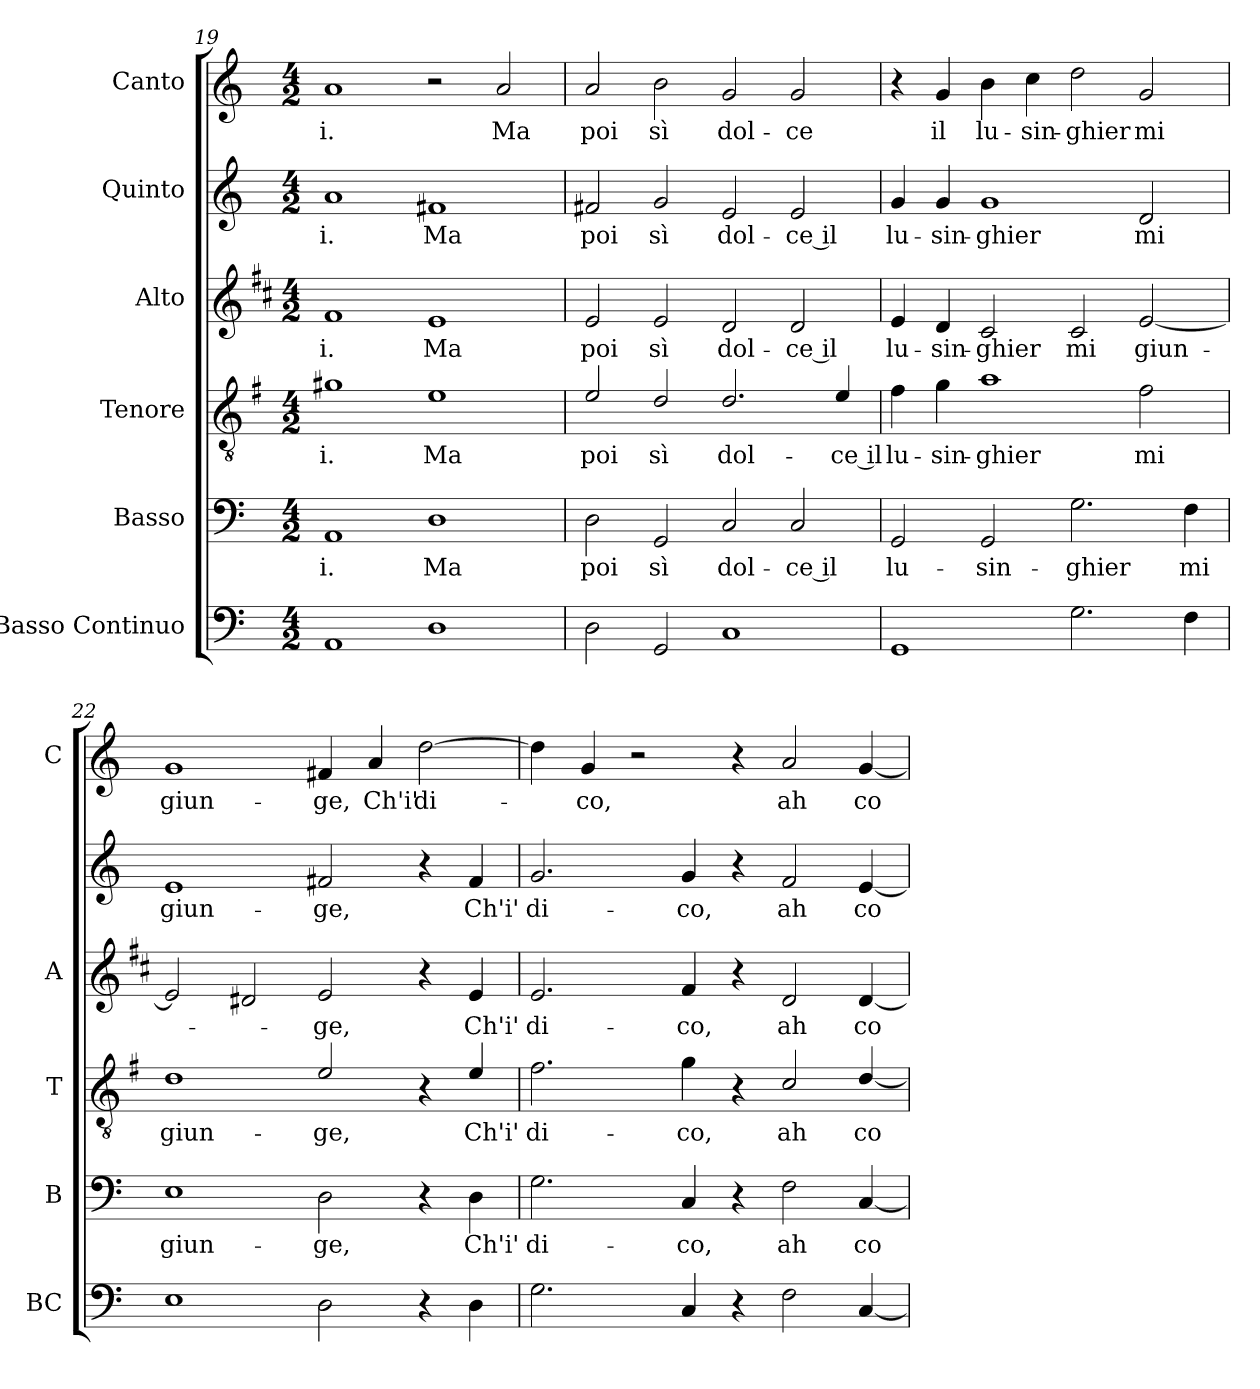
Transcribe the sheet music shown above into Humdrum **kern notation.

**kern	**kern	**text	**kern	**text	**kern	**text	**kern	**text	**kern	**text
*part6	*part5	*part5	*part4	*part4	*part3	*part3	*part2	*part2	*part1	*part1
*staff6	*staff5	*staff5	*staff4	*staff4	*staff3	*staff3	*staff2	*staff2	*staff1	*staff1
*I"Basso Continuo	*I"Basso	*	*I"Tenore	*	*I"Alto	*	*I"Quinto	*	*I"Canto	*
*I'BC	*I'B	*	*I'T	*	*I'A	*	*	*	*I'C	*
*clefF4	*clefF4	*	*clefGv2	*	*clefG2	*	*clefG2	*	*clefG2	*
*	*	*	*ITrd4c7	*	*ITrd1c2	*	*	*	*	*
*k[]	*k[]	*	*k[]	*	*k[]	*	*k[]	*	*k[]	*
*C:	*C:	*	*C:	*	*C:	*	*C:	*	*C:	*
*M4/2	*M4/2	*	*M4/2	*	*M4/2	*	*M4/2	*	*M4/2	*
=19	=19	=19	=19	=19	=19	=19	=19	=19	=19	=19
!	!	!LO:LY:b	!	!LO:LY:b	!	!LO:LY:b	!	!LO:LY:b	!	!LO:LY:b
1AA	1AA	-i.	1c#X	-i.	1e	-i.	1a	-i.	1a	-i.
!	!	!LO:LY:b	!	!LO:LY:b	!	!LO:LY:b	!	!LO:LY:b	!	!
1D	1D	Ma	1A	Ma	1d	Ma	1f#X	Ma	2r	.
!	!	!	!	!	!	!	!	!	!	!LO:LY:b
.	.	.	.	.	.	.	.	.	2a/	Ma
=20	=20	=20	=20	=20	=20	=20	=20	=20	=20	=20
!	!	!LO:LY:b	!	!LO:LY:b	!	!LO:LY:b	!	!LO:LY:b	!	!LO:LY:b
2D\	2D\	poi	2A/	poi	2d/	poi	2f#X/	poi	2a/	poi
!	!	!LO:LY:b	!	!LO:LY:b	!	!LO:LY:b	!	!LO:LY:b	!	!LO:LY:b
2GG/	2GG/	sì	2G/	sì	2d/	sì	2g/	sì	2b\	sì
!	!	!LO:LY:b	!	!LO:LY:b	!	!LO:LY:b	!	!LO:LY:b	!	!LO:LY:b
1C	2C/	dol-	2.G/	dol-	2c/	dol-	2e/	dol-	2g/	dol-
!	!	!LO:LY:b	!	!	!	!LO:LY:b	!	!LO:LY:b	!	!LO:LY:b
.	2C/	-ce il	.	.	2c/	-ce il	2e/	-ce il	2g/	-ce
!	!	!	!	!LO:LY:b	!	!	!	!	!	!
.	.	.	4A/	-ce il	.	.	.	.	.	.
=21	=21	=21	=21	=21	=21	=21	=21	=21	=21	=21
!	!	!LO:LY:b	!	!LO:LY:b	!	!LO:LY:b	!	!LO:LY:b	!	!
1GG	2GG/	lu-	4B\	lu-	4d/	lu-	4g/	lu-	4r	.
!	!	!	!	!LO:LY:b	!	!LO:LY:b	!	!LO:LY:b	!	!LO:LY:b
.	.	.	4c\	-sin-	4c/	-sin-	4g/	-sin-	4g/	il
!	!	!LO:LY:b	!	!LO:LY:b	!	!LO:LY:b	!	!LO:LY:b	!	!LO:LY:b
.	2GG/	-sin-	1d	-ghier	2B/	-ghier	1g	-ghier	4b\	lu-
!	!	!	!	!	!	!	!	!	!	!LO:LY:b
.	.	.	.	.	.	.	.	.	4cc\	-sin-
!	!	!LO:LY:b	!	!	!	!LO:LY:b	!	!	!	!LO:LY:b
2.G\	2.G\	-ghier	.	.	2B/	mi	.	.	2dd\	-ghier
!	!	!	!	!LO:LY:b	!	!LO:LY:b	!	!LO:LY:b	!	!LO:LY:b
.	.	.	2B\	mi	[2d/	giun-	2d/	mi	2g/	mi
!	!	!LO:LY:b	!	!	!	!	!	!	!	!
4F\	4F\	mi	.	.	.	.	.	.	.	.
!!LO:LB:g=z
=22	=22	=22	=22	=22	=22	=22	=22	=22	=22	=22
!	!	!LO:LY:b	!	!LO:LY:b	!	!	!	!LO:LY:b	!	!LO:LY:b
1E	1E	giun-	1G	giun-	2d/]	.	1e	giun-	1g	giun-
.	.	.	.	.	2c#X/	.	.	.	.	.
!	!	!LO:LY:b	!	!LO:LY:b	!	!LO:LY:b	!	!LO:LY:b	!	!LO:LY:b
2D\	2D\	-ge,	2A/	-ge,	2d/	-ge,	2f#X/	-ge,	4f#X/	-ge,
!	!	!	!	!	!	!	!	!	!	!LO:LY:b
.	.	.	.	.	.	.	.	.	4a/	Ch'i'
!	!	!	!	!	!	!	!	!	!	!LO:LY:b
4r	4r	.	4r	.	4r	.	4r	.	[2dd\	di-
!	!	!LO:LY:b	!	!LO:LY:b	!	!LO:LY:b	!	!LO:LY:b	!	!
4D\	4D\	Ch'i'	4A/	Ch'i'	4d/	Ch'i'	4f#/	Ch'i'	.	.
=23	=23	=23	=23	=23	=23	=23	=23	=23	=23	=23
!	!	!LO:LY:b	!	!LO:LY:b	!	!LO:LY:b	!	!LO:LY:b	!	!
2.G\	2.G\	di-	2.B\	di-	2.d/	di-	2.g/	di-	4dd\]	.
!	!	!	!	!	!	!	!	!	!	!LO:LY:b
.	.	.	.	.	.	.	.	.	4g/	-co,
.	.	.	.	.	.	.	.	.	2r	.
!	!	!LO:LY:b	!	!LO:LY:b	!	!LO:LY:b	!	!LO:LY:b	!	!
4C/	4C/	-co,	4c\	-co,	4e/	-co,	4g/	-co,	.	.
4r	4r	.	4r	.	4r	.	4r	.	4r	.
!	!	!LO:LY:b	!	!LO:LY:b	!	!LO:LY:b	!	!LO:LY:b	!	!LO:LY:b
2F\	2F\	ah	2F/	ah	2c/	ah	2f/	ah	2a/	ah
!	!	!LO:LY:b	!	!LO:LY:b	!	!LO:LY:b	!	!LO:LY:b	!	!LO:LY:b
[4C/	[4C/	co-	[4G/	co-	[4c/	co-	[4e/	co-	[4g/	co-
=	=	=	=	=	=	=	=	=	=	=
*-	*-	*-	*-	*-	*-	*-	*-	*-	*-	*-
